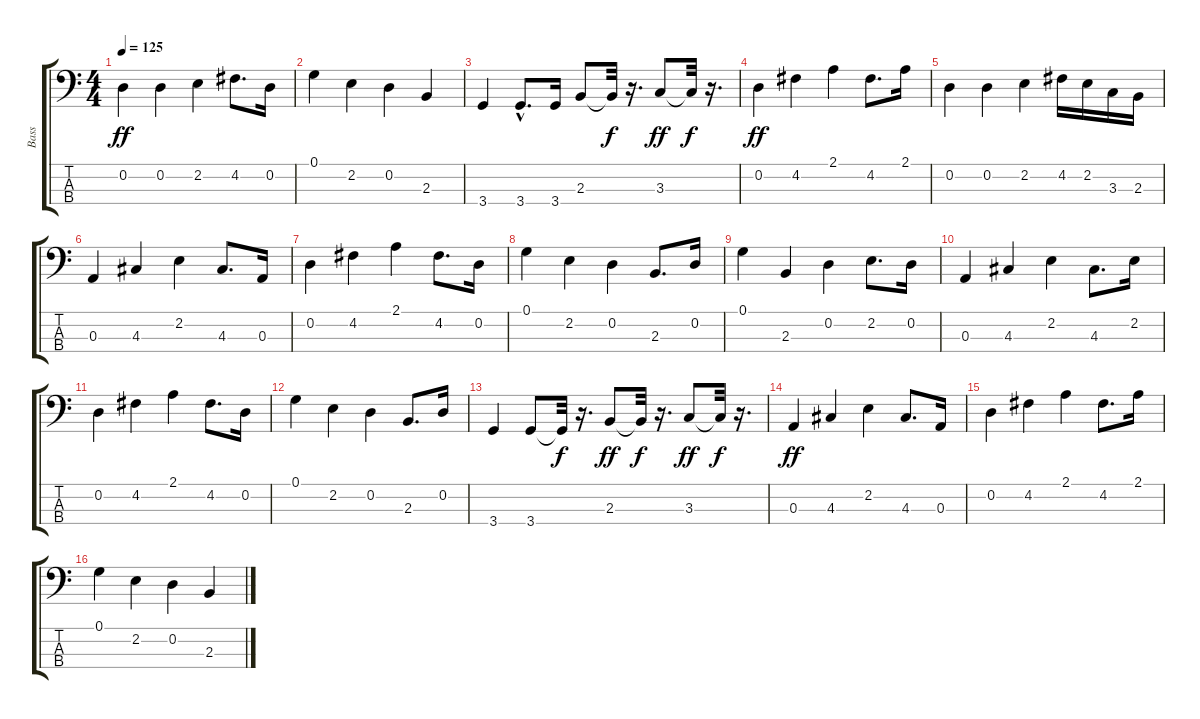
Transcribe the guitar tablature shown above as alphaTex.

\track ("Bass" "Bass") {instrument acousticbass}
\staff {score tabs}
\tuning (G2 D2 A1 E1) {hide}
\ts (4 4)
\tempo 125
\clef f4
\ks c
0.2.4{dy ff} 0.2.4 2.2.4 4.2.8{d} 0.2.16 |
0.1.4 2.2.4 0.2.4 2.3.4 |
3.4.4 3.4{hac}.8{d} 3.4.16 2.3.8 2.3{t}.32{dy f} r.16{d} 3.3.8{dy ff} 3.3{t}.32{dy f} r.16{d} |
0.2.4{dy ff} 4.2.4 2.1.4 4.2.8{d} 2.1.16 |
0.2.4 0.2.4 2.2.4 4.2.16 2.2.16 3.3.16 2.3.16 |
0.3.4 4.3.4 2.2.4 4.3.8{d} 0.3.16 |
0.2.4 4.2.4 2.1.4 4.2.8{d} 0.2.16 |
0.1.4 2.2.4 0.2.4 2.3.8{d} 0.2.16 |
0.1.4 2.3.4 0.2.4 2.2.8{d} 0.2.16 |
0.3.4 4.3.4 2.2.4 4.3.8{d} 2.2.16 |
0.2.4 4.2.4 2.1.4 4.2.8{d} 0.2.16 |
0.1.4 2.2.4 0.2.4 2.3.8{d} 0.2.16 |
3.4.4 3.4.8 3.4{t}.32{dy f} r.16{d} 2.3.8{dy ff} 2.3{t}.32{dy f} r.16{d} 3.3.8{dy ff} 3.3{t}.32{dy f} r.16{d} |
0.3.4{dy ff} 4.3.4 2.2.4 4.3.8{d} 0.3.16 |
0.2.4 4.2.4 2.1.4 4.2.8{d} 2.1.16 |
0.1.4 2.2.4 0.2.4 2.3.4
